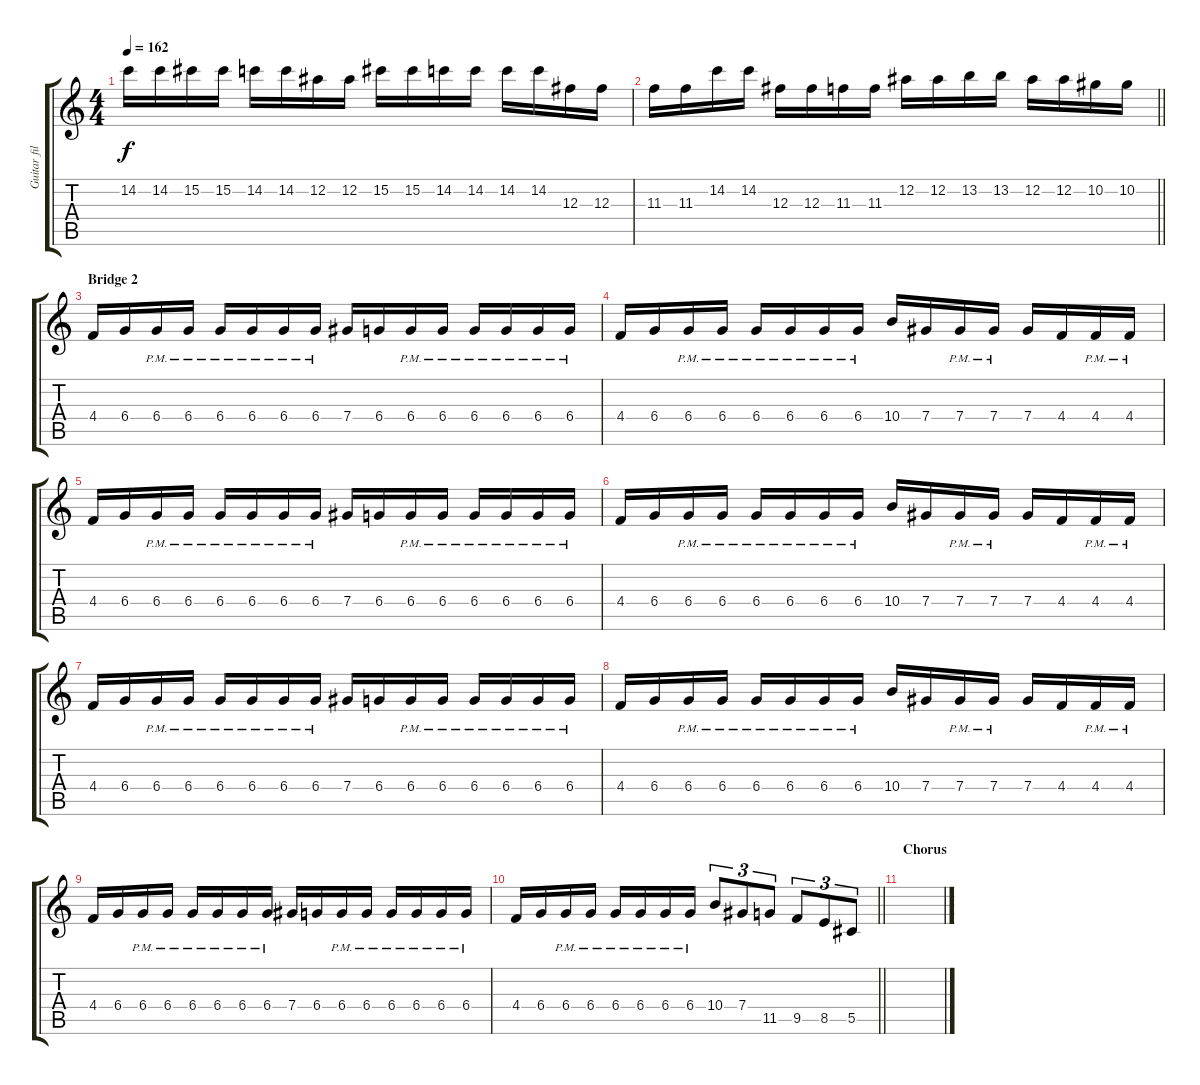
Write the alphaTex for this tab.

\track ("Guitar fillers" "Guitar fil") {instrument distortionguitar}
\staff {score tabs}
\tuning (Eb4 Bb3 Gb3 Db3 Ab2 Eb2) {hide}
\ts (4 4)
\tempo 162
\clef g2
\ks c
14.2.16{dy f} 14.2.16 15.2.16 15.2.16 14.2.16 14.2.16 12.2.16 12.2.16 15.2.16 15.2.16 14.2.16 14.2.16 14.2.16 14.2.16 12.3.16 12.3.16 |
\barLineRight lightlight
11.3.16 11.3.16 14.2.16 14.2.16 12.3.16 12.3.16 11.3.16 11.3.16 12.2.16 12.2.16 13.2.16 13.2.16 12.2.16 12.2.16 10.2.16 10.2.16 |
\section ("" "Bridge 2")
4.4.16 6.4.16 6.4{pm}.16 6.4{pm}.16 6.4{pm}.16 6.4{pm}.16 6.4{pm}.16 6.4{pm}.16 7.4.16 6.4.16 6.4{pm}.16 6.4{pm}.16 6.4{pm}.16 6.4{pm}.16 6.4{pm}.16 6.4{pm}.16 |
4.4.16 6.4.16 6.4{pm}.16 6.4{pm}.16 6.4{pm}.16 6.4{pm}.16 6.4{pm}.16 6.4{pm}.16 10.4.16 7.4.16 7.4{pm}.16 7.4{pm}.16 7.4.16 4.4.16 4.4{pm}.16 4.4{pm}.16 |
4.4.16 6.4.16 6.4{pm}.16 6.4{pm}.16 6.4{pm}.16 6.4{pm}.16 6.4{pm}.16 6.4{pm}.16 7.4.16 6.4.16 6.4{pm}.16 6.4{pm}.16 6.4{pm}.16 6.4{pm}.16 6.4{pm}.16 6.4{pm}.16 |
4.4.16 6.4.16 6.4{pm}.16 6.4{pm}.16 6.4{pm}.16 6.4{pm}.16 6.4{pm}.16 6.4{pm}.16 10.4.16 7.4.16 7.4{pm}.16 7.4{pm}.16 7.4.16 4.4.16 4.4{pm}.16 4.4{pm}.16 |
4.4.16 6.4.16 6.4{pm}.16 6.4{pm}.16 6.4{pm}.16 6.4{pm}.16 6.4{pm}.16 6.4{pm}.16 7.4.16 6.4.16 6.4{pm}.16 6.4{pm}.16 6.4{pm}.16 6.4{pm}.16 6.4{pm}.16 6.4{pm}.16 |
4.4.16 6.4.16 6.4{pm}.16 6.4{pm}.16 6.4{pm}.16 6.4{pm}.16 6.4{pm}.16 6.4{pm}.16 10.4.16 7.4.16 7.4{pm}.16 7.4{pm}.16 7.4.16 4.4.16 4.4{pm}.16 4.4{pm}.16 |
4.4.16 6.4.16 6.4{pm}.16 6.4{pm}.16 6.4{pm}.16 6.4{pm}.16 6.4{pm}.16 6.4{pm}.16 7.4.16 6.4.16 6.4{pm}.16 6.4{pm}.16 6.4{pm}.16 6.4{pm}.16 6.4{pm}.16 6.4{pm}.16 |
\barLineRight lightlight
4.4.16 6.4.16 6.4{pm}.16 6.4{pm}.16 6.4{pm}.16 6.4{pm}.16 6.4{pm}.16 6.4{pm}.16 10.4.8{tu (3 2)} 7.4.8{tu (3 2)} 11.5.8{tu (3 2)} 9.5.8{tu (3 2)} 8.5.8{tu (3 2)} 5.5.8{tu (3 2)} |
\section ("" "Chorus")
